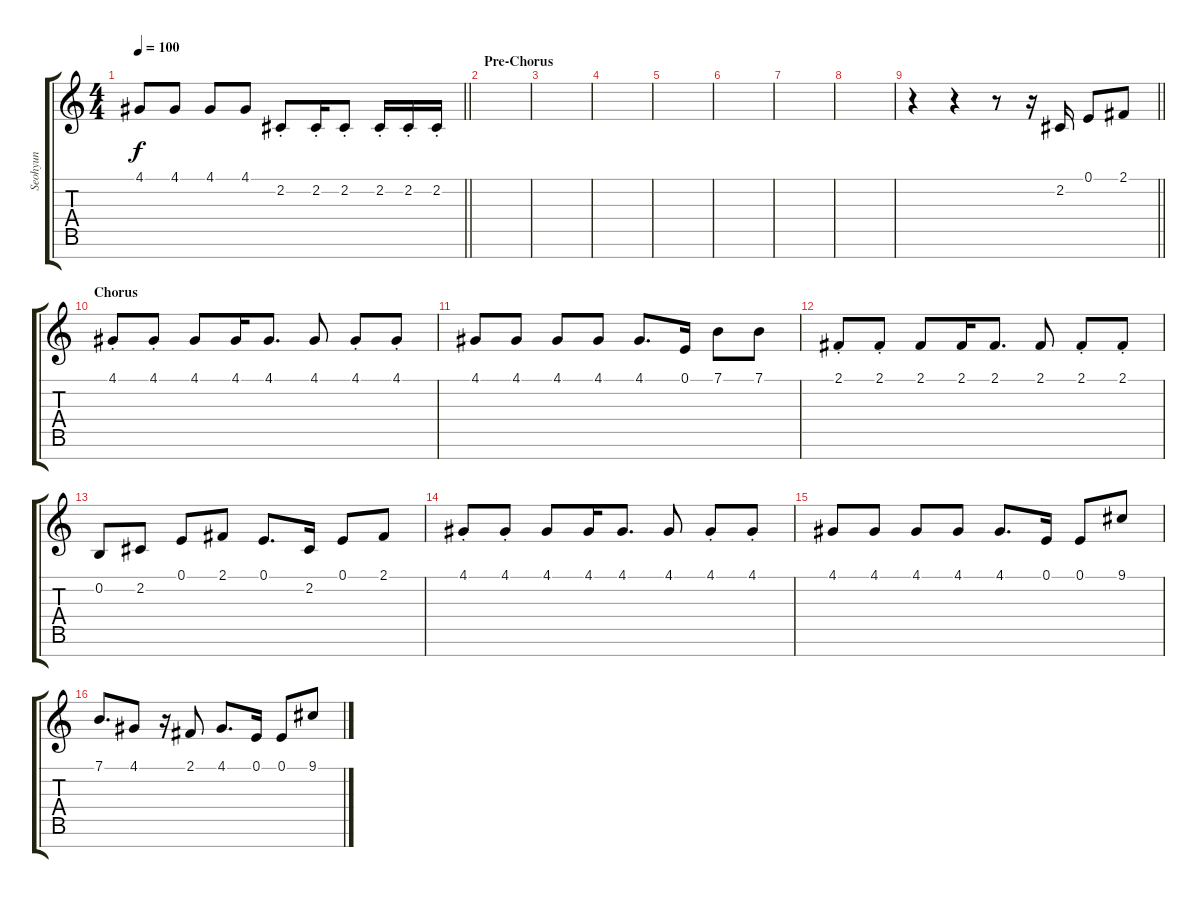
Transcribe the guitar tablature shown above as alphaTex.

\track ("Seohyun" "Seohyun") {instrument piccolo}
\staff {score tabs}
\tuning (E4 B3 G3 D3 A2 E2 B1) {hide}
\ts (4 4)
\tempo 100
\clef g2
\barLineRight lightlight
\ks c
4.1.8{dy f} 4.1.8 4.1.8 4.1.8 2.2{st}.8 2.2{st}.16 2.2{st}.8 2.2{st}.16 2.2{st}.16 2.2{st}.16 |
\section ("" "Pre-Chorus")
|
|
|
|
|
|
|
\barLineRight lightlight
r.4 r.4 r.8 r.16 2.2.16 0.1.8 2.1.8 |
\section ("" "Chorus")
4.1{st}.8 4.1{st}.8 4.1.8 4.1.16 4.1.8{d} 4.1.8 4.1{st}.8 4.1{st}.8 |
4.1.8 4.1.8 4.1.8 4.1.8 4.1.8{d} 0.1.16 7.1.8 7.1.8 |
2.1{st}.8 2.1{st}.8 2.1.8 2.1.16 2.1.8{d} 2.1.8 2.1{st}.8 2.1{st}.8 |
0.2.8 2.2.8 0.1.8 2.1.8 0.1.8{d} 2.2.16 0.1.8 2.1.8 |
4.1{st}.8 4.1{st}.8 4.1.8 4.1.16 4.1.8{d} 4.1.8 4.1{st}.8 4.1{st}.8 |
4.1.8 4.1.8 4.1.8 4.1.8 4.1.8{d} 0.1.16 0.1.8 9.1.8 |
7.1.8{d} 4.1.8 r.16 2.1.8 4.1.8{d} 0.1.16 0.1.8 9.1.8
